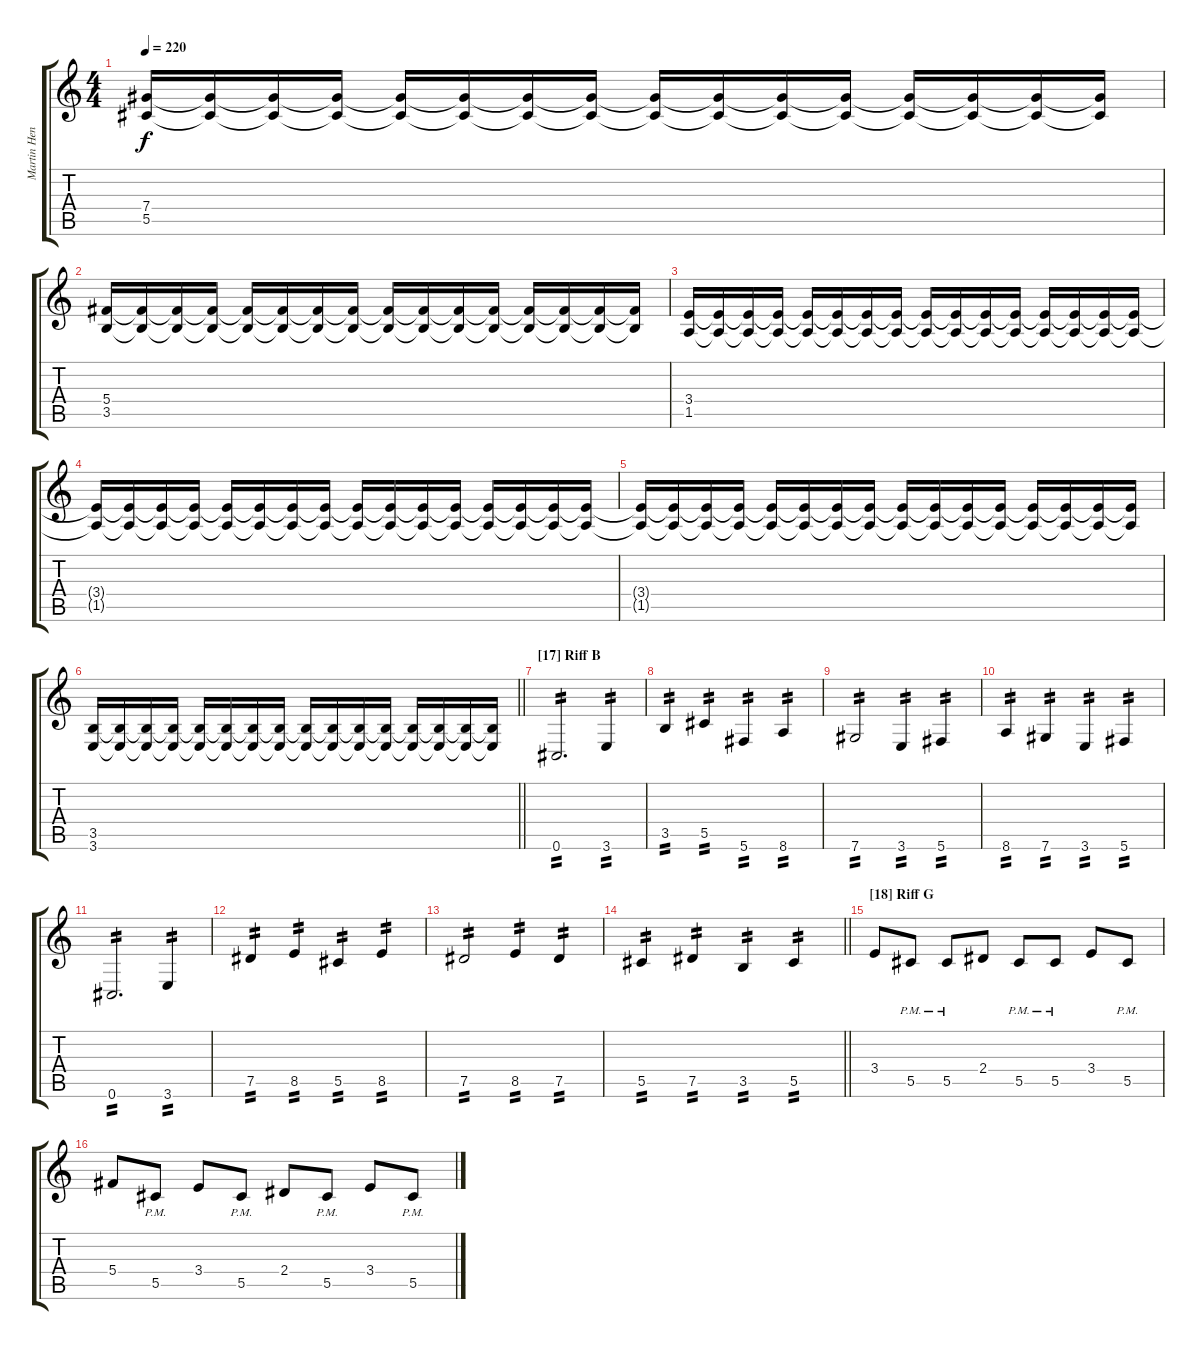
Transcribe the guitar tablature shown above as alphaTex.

\track ("Martin Henriksson" "Martin Hen") {instrument overdrivenguitar}
\staff {score tabs}
\tuning (Eb4 Bb3 Gb3 Db3 Ab2 Db2) {hide}
\ts (4 4)
\tempo 220
\clef g2
\ks c
(7.4{t} 5.5{t}).16{dy f} (7.4{t} 5.5{t}).16 (7.4{t} 5.5{t}).16 (7.4{t} 5.5{t}).16 (7.4{t} 5.5{t}).16 (7.4{t} 5.5{t}).16 (7.4{t} 5.5{t}).16 (7.4{t} 5.5{t}).16 (7.4{t} 5.5{t}).16 (7.4{t} 5.5{t}).16 (7.4{t} 5.5{t}).16 (7.4{t} 5.5{t}).16 (7.4{t} 5.5{t}).16 (7.4{t} 5.5{t}).16 (7.4{t} 5.5{t}).16 (7.4{t} 5.5{t}).16 |
(5.4 3.5).16 (5.4{t} 3.5{t}).16 (5.4{t} 3.5{t}).16 (5.4{t} 3.5{t}).16 (5.4{t} 3.5{t}).16 (5.4{t} 3.5{t}).16 (5.4{t} 3.5{t}).16 (5.4{t} 3.5{t}).16 (5.4{t} 3.5{t}).16 (5.4{t} 3.5{t}).16 (5.4{t} 3.5{t}).16 (5.4{t} 3.5{t}).16 (5.4{t} 3.5{t}).16 (5.4{t} 3.5{t}).16 (5.4{t} 3.5{t}).16 (5.4{t} 3.5{t}).16 |
(3.4 1.5).16 (3.4{t} 1.5{t}).16 (3.4{t} 1.5{t}).16 (3.4{t} 1.5{t}).16 (3.4{t} 1.5{t}).16 (3.4{t} 1.5{t}).16 (3.4{t} 1.5{t}).16 (3.4{t} 1.5{t}).16 (3.4{t} 1.5{t}).16 (3.4{t} 1.5{t}).16 (3.4{t} 1.5{t}).16 (3.4{t} 1.5{t}).16 (3.4{t} 1.5{t}).16 (3.4{t} 1.5{t}).16 (3.4{t} 1.5{t}).16 (3.4{t} 1.5{t}).16 |
(3.4{t} 1.5{t}).16 (3.4{t} 1.5{t}).16 (3.4{t} 1.5{t}).16 (3.4{t} 1.5{t}).16 (3.4{t} 1.5{t}).16 (3.4{t} 1.5{t}).16 (3.4{t} 1.5{t}).16 (3.4{t} 1.5{t}).16 (3.4{t} 1.5{t}).16 (3.4{t} 1.5{t}).16 (3.4{t} 1.5{t}).16 (3.4{t} 1.5{t}).16 (3.4{t} 1.5{t}).16 (3.4{t} 1.5{t}).16 (3.4{t} 1.5{t}).16 (3.4{t} 1.5{t}).16 |
(3.4{t} 1.5{t}).16 (3.4{t} 1.5{t}).16 (3.4{t} 1.5{t}).16 (3.4{t} 1.5{t}).16 (3.4{t} 1.5{t}).16 (3.4{t} 1.5{t}).16 (3.4{t} 1.5{t}).16 (3.4{t} 1.5{t}).16 (3.4{t} 1.5{t}).16 (3.4{t} 1.5{t}).16 (3.4{t} 1.5{t}).16 (3.4{t} 1.5{t}).16 (3.4{t} 1.5{t}).16 (3.4{t} 1.5{t}).16 (3.4{t} 1.5{t}).16 (3.4{t} 1.5{t}).16 |
\barLineRight lightlight
(3.5 3.6).16 (3.5{t} 3.6{t}).16 (3.5{t} 3.6{t}).16 (3.5{t} 3.6{t}).16 (3.5{t} 3.6{t}).16 (3.5{t} 3.6{t}).16 (3.5{t} 3.6{t}).16 (3.5{t} 3.6{t}).16 (3.5{t} 3.6{t}).16 (3.5{t} 3.6{t}).16 (3.5{t} 3.6{t}).16 (3.5{t} 3.6{t}).16 (3.5{t} 3.6{t}).16 (3.5{t} 3.6{t}).16 (3.5{t} 3.6{t}).16 (3.5{t} 3.6{t}).16 |
\section ("" "[17] Riff B")
0.6.2{d tp 2} 3.6.4{tp 2} |
3.5.4{tp 2} 5.5.4{tp 2} 5.6.4{tp 2} 8.6.4{tp 2} |
7.6.2{tp 2} 3.6.4{tp 2} 5.6.4{tp 2} |
8.6.4{tp 2} 7.6.4{tp 2} 3.6.4{tp 2} 5.6.4{tp 2} |
0.6.2{d tp 2} 3.6.4{tp 2} |
7.5.4{tp 2} 8.5.4{tp 2} 5.5.4{tp 2} 8.5.4{tp 2} |
7.5.2{tp 2} 8.5.4{tp 2} 7.5.4{tp 2} |
\barLineRight lightlight
5.5.4{tp 2} 7.5.4{tp 2} 3.5.4{tp 2} 5.5.4{tp 2} |
\section ("" "[18] Riff G")
3.4.8 5.5{pm}.8 5.5{pm}.8 2.4.8 5.5{pm}.8 5.5{pm}.8 3.4.8 5.5{pm}.8 |
5.4.8 5.5{pm}.8 3.4.8 5.5{pm}.8 2.4.8 5.5{pm}.8 3.4.8 5.5{pm}.8
